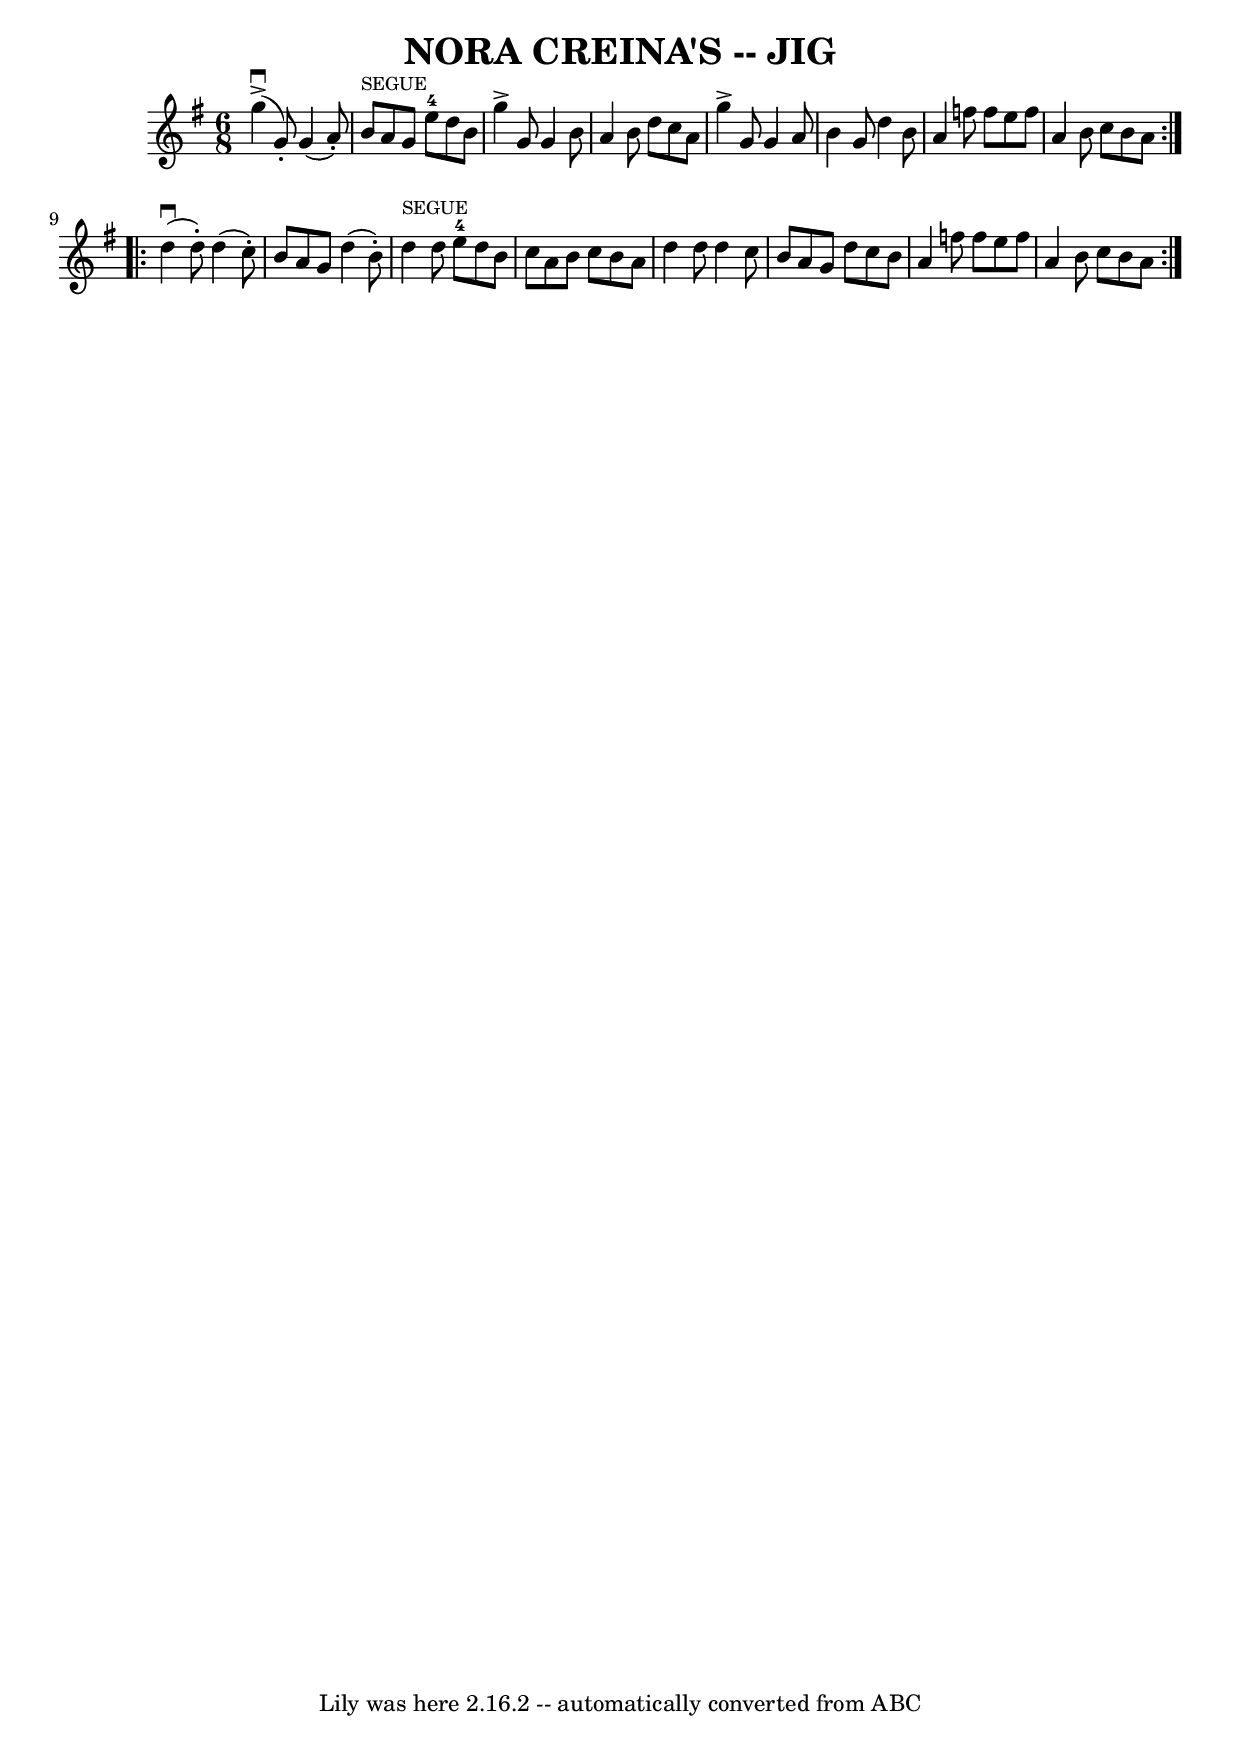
\version "2.7.40"
\include "Mammoth.ily"
\header {
	%% book = "Ryan's Mammoth Collection of Fiddle Tunes"
	crossRefNumber = "1"
	footnotes = ""
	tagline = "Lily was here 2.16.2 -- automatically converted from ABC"
	title = "NORA CREINA'S -- JIG"
}
voicedefault =  {


\repeat volta 2 {
\time 6/8 
\key g \major g''4 (^\downbow^\accent g'8 -.) g'4 (a'8 
-.)   |
 b'8^\segue a'8 g'8 e''8-4 d''8 b'8    
|
 g''4^\accent g'8 g'4 b'8    |
 a'4 b'8 d''8   
 c''8 a'8        |
 g''4^\accent g'8 g'4 a'8    |
   
b'4 g'8 d''4 b'8    |
 a'4 f''8 f''8 e''8 f''8    
|
 a'4 b'8 c''8 b'8 a'8    }     \repeat volta 2 { d''4 
(^\downbow d''8 -.) d''4 (c''8 -.)   |
 b'8 a'8 g'8    
d''4 (b'8 -.)   |
 d''4^\segue d''8 e''8-4 d''8    
b'8    |
 c''8 a'8 b'8 c''8 b'8 a'8        |
   
d''4 d''8 d''4 c''8    |
 b'8 a'8 g'8 d''8 c''8    
b'8    |
 a'4 f''8 f''8 e''8 f''8    |
 a'4 b'8  
 c''8 b'8 a'8    }   
}

\score{
    <<

	\context Staff="default"
	{
	    \voicedefault 
	}

    >>
	\layout {
	}
	\midi {}
}
